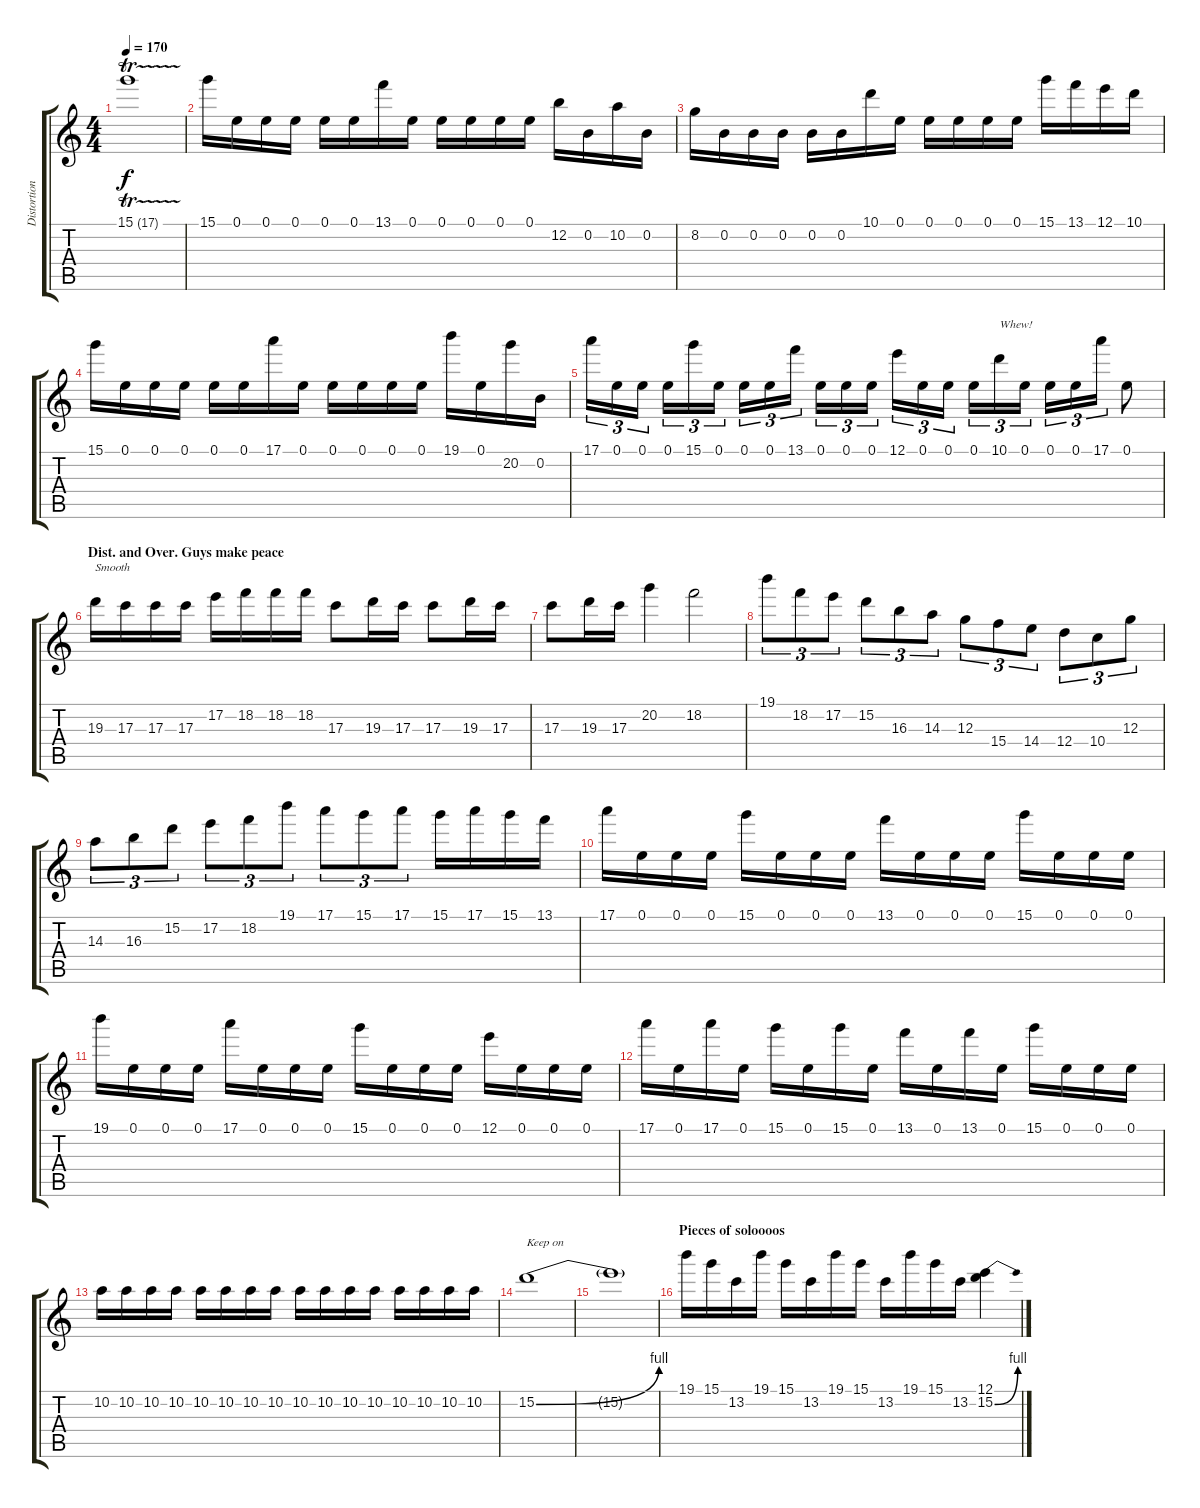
\track ("Distortion Guy" "Distortion") {instrument distortionguitar}
\staff {score tabs}
\tuning (E4 B3 G3 D3 A2 E2) {hide}
\ts (4 4)
\tempo 170
\clef g2
\ks c
15.1{tr (17 16)}.1{dy f} |
15.1.16 0.1.16 0.1.16 0.1.16 0.1.16 0.1.16 13.1.16 0.1.16 0.1.16 0.1.16 0.1.16 0.1.16 12.2.16 0.2.16 10.2.16 0.2.16 |
8.2.16 0.2.16 0.2.16 0.2.16 0.2.16 0.2.16 10.1.16 0.1.16 0.1.16 0.1.16 0.1.16 0.1.16 15.1.16 13.1.16 12.1.16 10.1.16 |
15.1.16 0.1.16 0.1.16 0.1.16 0.1.16 0.1.16 17.1.16 0.1.16 0.1.16 0.1.16 0.1.16 0.1.16 19.1.16 0.1.16 20.2.16 0.2.16 |
17.1.16{tu (3 2)} 0.1.16{tu (3 2)} 0.1.16{tu (3 2)} 0.1.16{tu (3 2)} 15.1.16{tu (3 2)} 0.1.16{tu (3 2)} 0.1.16{tu (3 2)} 0.1.16{tu (3 2)} 13.1.16{tu (3 2)} 0.1.16{tu (3 2)} 0.1.16{tu (3 2)} 0.1.16{tu (3 2)} 12.1.16{tu (3 2)} 0.1.16{tu (3 2)} 0.1.16{tu (3 2)} 0.1.16{tu (3 2)} 10.1.16{tu (3 2) txt "Whew!"} 0.1.16{tu (3 2)} 0.1.16{tu (3 2)} 0.1.16{tu (3 2)} 17.1.16{tu (3 2)} 0.1.8 |
\section ("" "Dist. and Over. Guys make peace")
19.3.16{txt "Smooth"} 17.3.16 17.3.16 17.3.16 17.2.16 18.2.16 18.2.16 18.2.16 17.3.8 19.3.16 17.3.16 17.3.8 19.3.16 17.3.16 |
17.3.8 19.3.16 17.3.16 20.2.4 18.2.2 |
19.1.8{tu (3 2)} 18.2.8{tu (3 2)} 17.2.8{tu (3 2)} 15.2.8{tu (3 2)} 16.3.8{tu (3 2)} 14.3.8{tu (3 2)} 12.3.8{tu (3 2)} 15.4.8{tu (3 2)} 14.4.8{tu (3 2)} 12.4.8{tu (3 2)} 10.4.8{tu (3 2)} 12.3.8{tu (3 2)} |
14.3.8{tu (3 2)} 16.3.8{tu (3 2)} 15.2.8{tu (3 2)} 17.2.8{tu (3 2)} 18.2.8{tu (3 2)} 19.1.8{tu (3 2)} 17.1.8{tu (3 2)} 15.1.8{tu (3 2)} 17.1.8{tu (3 2)} 15.1.16 17.1.16 15.1.16 13.1.16 |
17.1.16 0.1.16 0.1.16 0.1.16 15.1.16 0.1.16 0.1.16 0.1.16 13.1.16 0.1.16 0.1.16 0.1.16 15.1.16 0.1.16 0.1.16 0.1.16 |
19.1.16 0.1.16 0.1.16 0.1.16 17.1.16 0.1.16 0.1.16 0.1.16 15.1.16 0.1.16 0.1.16 0.1.16 12.1.16 0.1.16 0.1.16 0.1.16 |
17.1.16 0.1.16 17.1.16 0.1.16 15.1.16 0.1.16 15.1.16 0.1.16 13.1.16 0.1.16 13.1.16 0.1.16 15.1.16 0.1.16 0.1.16 0.1.16 |
10.2.16 10.2.16 10.2.16 10.2.16 10.2.16 10.2.16 10.2.16 10.2.16 10.2.16 10.2.16 10.2.16 10.2.16 10.2.16 10.2.16 10.2.16 10.2.16 |
15.2{be (bend 0 0 60 4)}.1{txt "Keep on"} |
15.2{t}.1 |
\section ("" "Pieces of soloooos")
19.1.16 15.1.16 13.2.16 19.1.16 15.1.16 13.2.16 19.1.16 15.1.16 13.2.16 19.1.16 15.1.16 13.2.16 (12.1 15.2{be (bend 0 0 60 4)}).4
